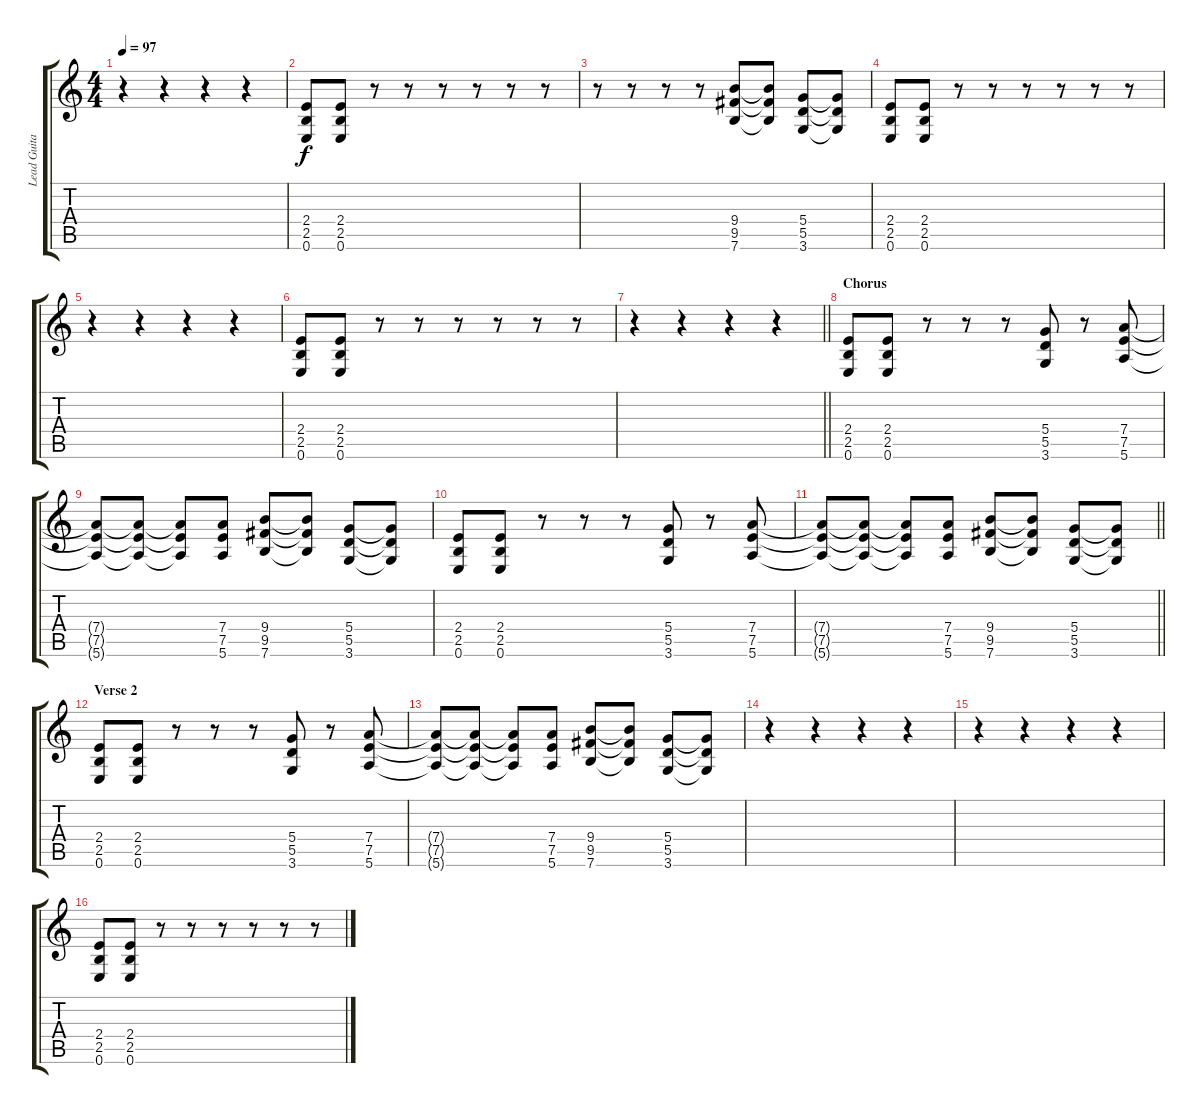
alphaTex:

\track ("Lead Guitar" "Lead Guita") {instrument overdrivenguitar}
\staff {score tabs}
\tuning (E4 B3 G3 D3 A2 E2) {hide}
\ts (4 4)
\tempo 97
\clef g2
\ks c
r.4{dy f} r.4 r.4 r.4 |
(2.4 2.5 0.6).8 (2.4 2.5 0.6).8 r.8 r.8 r.8 r.8 r.8 r.8 |
r.8 r.8 r.8 r.8 (9.4 9.5 7.6).8 (9.4{t} 9.5{t} 7.6{t}).8 (5.4 5.5 3.6).8 (5.4{t} 5.5{t} 3.6{t}).8 |
(2.4 2.5 0.6).8 (2.4 2.5 0.6).8 r.8 r.8 r.8 r.8 r.8 r.8 |
r.4 r.4 r.4 r.4 |
(2.4 2.5 0.6).8 (2.4 2.5 0.6).8 r.8 r.8 r.8 r.8 r.8 r.8 |
\barLineRight lightlight
r.4 r.4 r.4 r.4 |
\section ("" "Chorus")
(2.4 2.5 0.6).8 (2.4 2.5 0.6).8 r.8 r.8 r.8 (5.4 5.5 3.6).8 r.8 (7.4 7.5 5.6).8 |
(7.4{t} 7.5{t} 5.6{t}).8 (7.4{t} 7.5{t} 5.6{t}).8 (7.4{t} 7.5{t} 5.6{t}).8 (7.4 7.5 5.6).8 (9.4 9.5 7.6).8 (9.4{t} 9.5{t} 7.6{t}).8 (5.4 5.5 3.6).8 (5.4{t} 5.5{t} 3.6{t}).8 |
(2.4 2.5 0.6).8 (2.4 2.5 0.6).8 r.8 r.8 r.8 (5.4 5.5 3.6).8 r.8 (7.4 7.5 5.6).8 |
\barLineRight lightlight
(7.4{t} 7.5{t} 5.6{t}).8 (7.4{t} 7.5{t} 5.6{t}).8 (7.4{t} 7.5{t} 5.6{t}).8 (7.4 7.5 5.6).8 (9.4 9.5 7.6).8 (9.4{t} 9.5{t} 7.6{t}).8 (5.4 5.5 3.6).8 (5.4{t} 5.5{t} 3.6{t}).8 |
\section ("" "Verse 2")
(2.4 2.5 0.6).8 (2.4 2.5 0.6).8 r.8 r.8 r.8 (5.4 5.5 3.6).8 r.8 (7.4 7.5 5.6).8 |
(7.4{t} 7.5{t} 5.6{t}).8 (7.4{t} 7.5{t} 5.6{t}).8 (7.4{t} 7.5{t} 5.6{t}).8 (7.4 7.5 5.6).8 (9.4 9.5 7.6).8 (9.4{t} 9.5{t} 7.6{t}).8 (5.4 5.5 3.6).8 (5.4{t} 5.5{t} 3.6{t}).8 |
r.4 r.4 r.4 r.4 |
r.4 r.4 r.4 r.4 |
(2.4 2.5 0.6).8 (2.4 2.5 0.6).8 r.8 r.8 r.8 r.8 r.8 r.8
